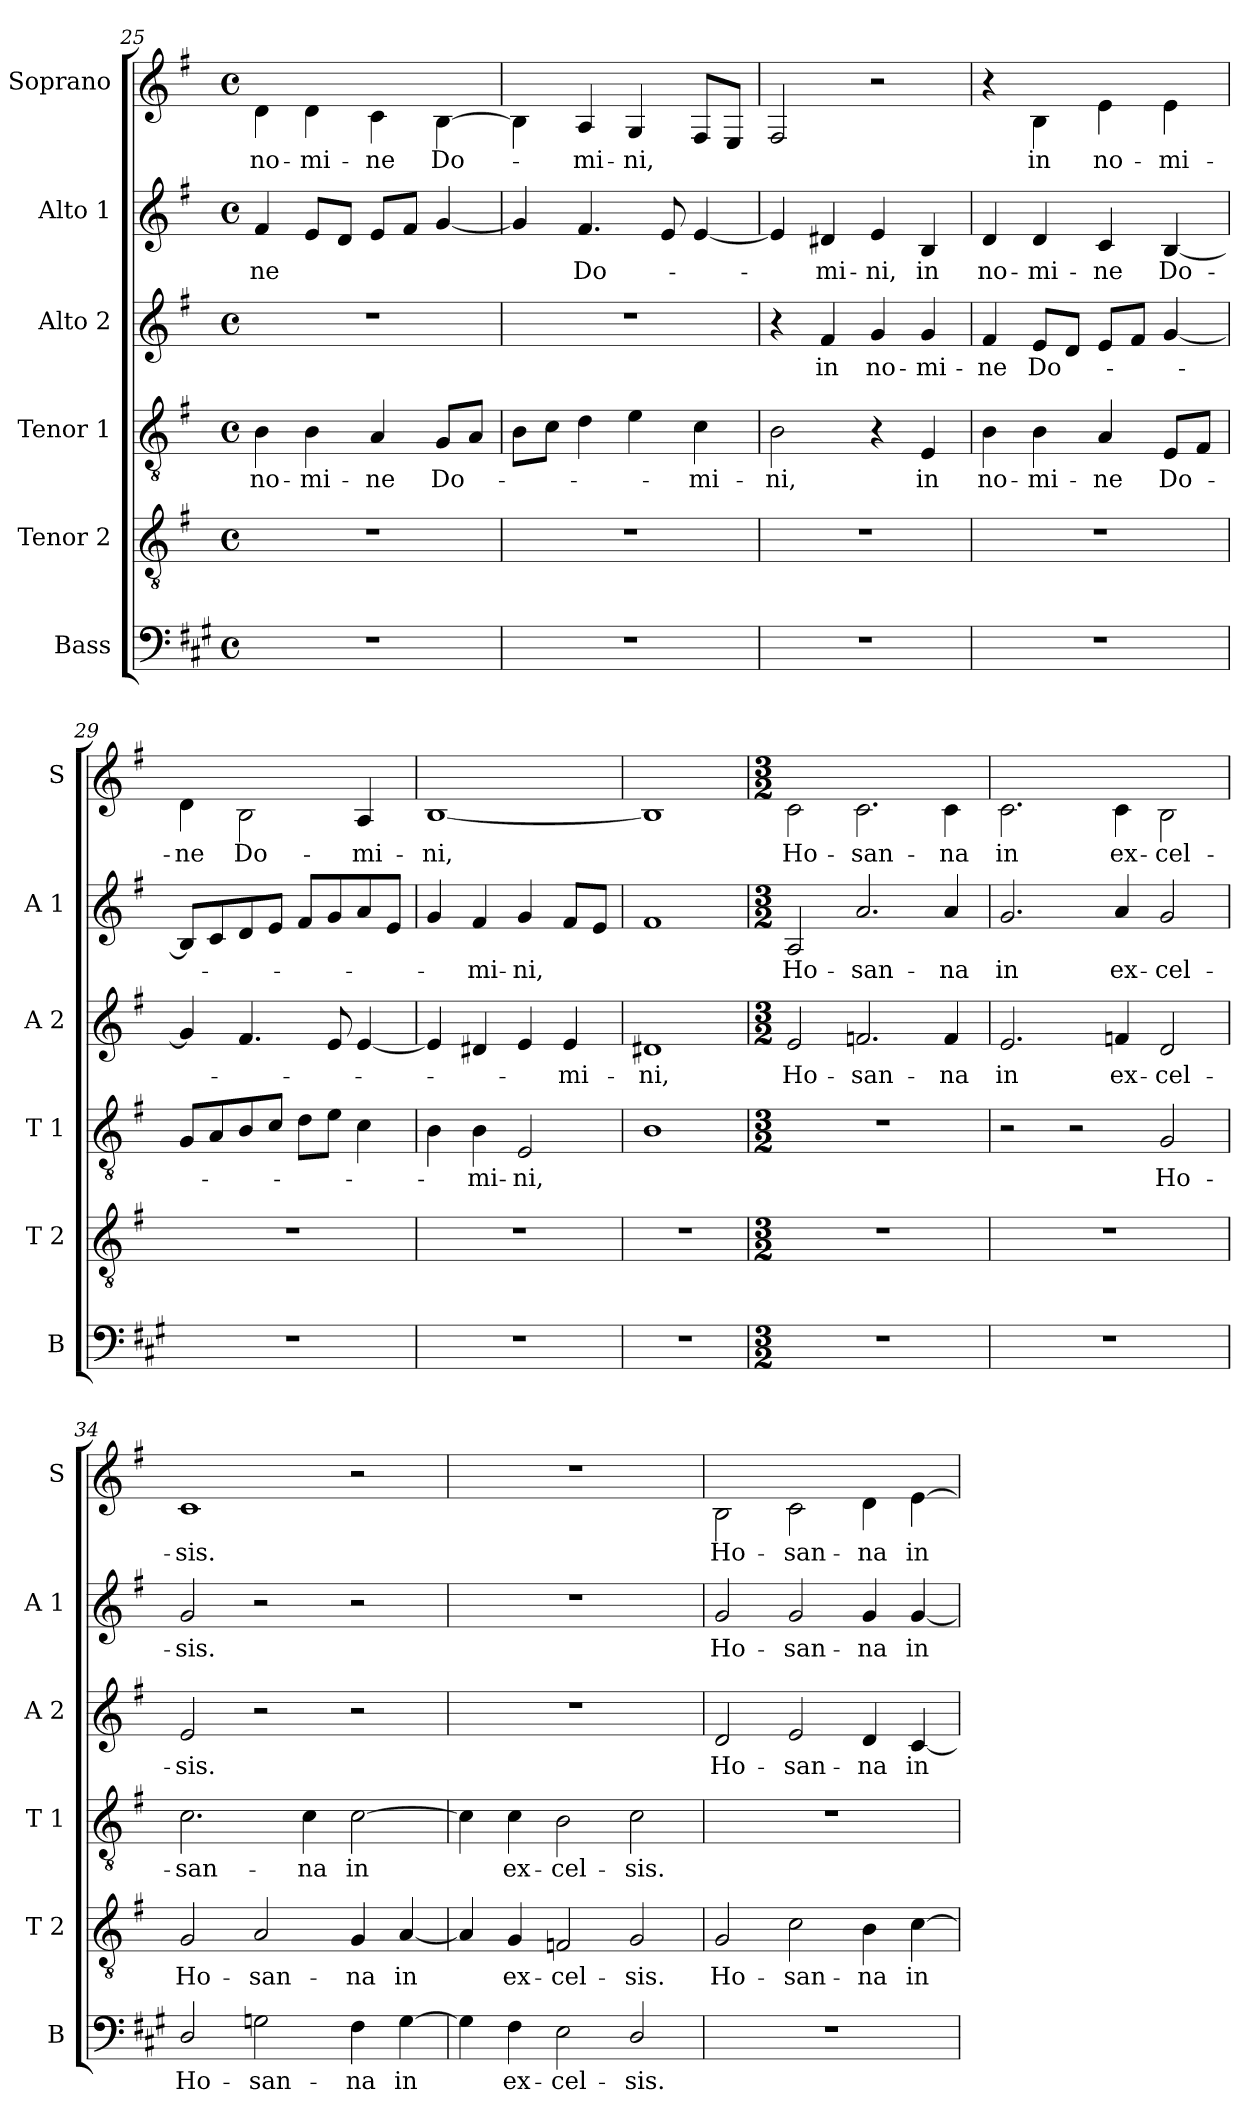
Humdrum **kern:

**kern	**text	**kern	**text	**kern	**text	**kern	**text	**kern	**text	**kern	**text
*part6	*part6	*part5	*part5	*part4	*part4	*part3	*part3	*part2	*part2	*part1	*part1
*staff6	*staff6	*staff5	*staff5	*staff4	*staff4	*staff3	*staff3	*staff2	*staff2	*staff1	*staff1
*I"Bass	*	*I"Tenor 2	*	*I"Tenor 1	*	*I"Alto 2	*	*I"Alto 1	*	*I"Soprano	*
*I'B	*	*I'T 2	*	*I'T 1	*	*I'A 2	*	*I'A 1	*	*I'S	*
*clefF4	*	*clefGv2	*	*clefGv2	*	*clefG2	*	*clefG2	*	*clefG2	*
*ITrd1c2	*	*	*	*	*	*	*	*	*	*ITrd-7c-12	*
*k[f#]	*	*k[f#]	*	*k[f#]	*	*k[f#]	*	*k[f#]	*	*k[f#]	*
*G:	*	*G:	*	*G:	*	*G:	*	*G:	*	*G:	*
*M4/4	*	*M4/4	*	*M4/4	*	*M4/4	*	*M4/4	*	*M4/4	*
*met(c)	*	*met(c)	*	*met(c)	*	*met(c)	*	*met(c)	*	*met(c)	*
=25	=25	=25	=25	=25	=25	=25	=25	=25	=25	=25	=25
1r	.	1r	.	4B\	no-	1r	.	4f#/	-ne	4dd\	no-
.	.	.	.	4B\	-mi-	.	.	8e/L	.	4dd\	-mi-
.	.	.	.	.	.	.	.	8d/J	.	.	.
.	.	.	.	4A/	-ne	.	.	8e/L	.	4cc\	-ne
.	.	.	.	.	.	.	.	8f#/J	.	.	.
.	.	.	.	8G/L	Do-	.	.	[4g/	.	[4b\	Do-
.	.	.	.	8A/J	.	.	.	.	.	.	.
!!LO:PB:g=z
=26	=26	=26	=26	=26	=26	=26	=26	=26	=26	=26	=26
1r	.	1r	.	8B\L	.	1r	.	4g/]	.	4b\]	.
.	.	.	.	8c\J	.	.	.	.	.	.	.
.	.	.	.	4d\	.	.	.	4.f#/	Do-	4a/	-mi-
.	.	.	.	4e\	.	.	.	.	.	4g/	-ni,
.	.	.	.	.	.	.	.	8e/	.	.	.
.	.	.	.	4c\	-mi-	.	.	[4e/	.	8f#/L	.
.	.	.	.	.	.	.	.	.	.	8e/J	.
=27	=27	=27	=27	=27	=27	=27	=27	=27	=27	=27	=27
1r	.	1r	.	2B\	-ni,	4r	.	4e/]	.	2f#/	.
.	.	.	.	.	.	4f#/	in	4d#X/	-mi-	.	.
.	.	.	.	4r	.	4g/	no-	4e/	-ni,	2r	.
.	.	.	.	4E/	in	4g/	-mi-	4B/	in	.	.
=28	=28	=28	=28	=28	=28	=28	=28	=28	=28	=28	=28
1r	.	1r	.	4B\	no-	4f#/	-ne	4d/	no-	4r	.
.	.	.	.	4B\	-mi-	8e/L	Do-	4d/	-mi-	4b\	in
.	.	.	.	.	.	8d/J	.	.	.	.	.
.	.	.	.	4A/	-ne	8e/L	.	4c/	-ne	4ee\	no-
.	.	.	.	.	.	8f#/J	.	.	.	.	.
.	.	.	.	8E/L	Do-	[4g/	.	[4B/	Do-	4ee\	-mi-
.	.	.	.	8F#/J	.	.	.	.	.	.	.
=29	=29	=29	=29	=29	=29	=29	=29	=29	=29	=29	=29
1r	.	1r	.	8G/L	.	4g/]	.	8B/L]	.	4dd\	-ne
.	.	.	.	8A/	.	.	.	8c/	.	.	.
.	.	.	.	8B/	.	4.f#/	.	8d/	.	2b\	Do-
.	.	.	.	8c/J	.	.	.	8e/J	.	.	.
.	.	.	.	8d\L	.	.	.	8f#/L	.	.	.
.	.	.	.	8e\J	.	8e/	.	8g/	.	.	.
.	.	.	.	4c\	.	[4e/	.	8a/	.	4a/	-mi-
.	.	.	.	.	.	.	.	8e/J	.	.	.
=30	=30	=30	=30	=30	=30	=30	=30	=30	=30	=30	=30
1r	.	1r	.	4B\	.	4e/]	.	4g/	.	[1b	-ni,
.	.	.	.	4B\	-mi-	4d#X/	.	4f#/	-mi-	.	.
.	.	.	.	2E/	-ni,	4e/	.	4g/	-ni,	.	.
.	.	.	.	.	.	4e/	-mi-	8f#/L	.	.	.
.	.	.	.	.	.	.	.	8e/J	.	.	.
=31	=31	=31	=31	=31	=31	=31	=31	=31	=31	=31	=31
1r	.	1r	.	1B	.	1d#X	-ni,	1f#	.	1b]	.
!!LO:LB:g=z
=32	=32	=32	=32	=32	=32	=32	=32	=32	=32	=32	=32
*M3/2	*	*M3/2	*	*M3/2	*	*M3/2	*	*M3/2	*	*M3/2	*
1.r	.	1.r	.	1.r	.	2e/	Ho-	2A/	Ho-	2cc\	Ho-
.	.	.	.	.	.	2.fn/	-san-	2.a/	-san-	2.cc\	-san-
.	.	.	.	.	.	4f/	-na	4a/	-na	4cc\	-na
=33	=33	=33	=33	=33	=33	=33	=33	=33	=33	=33	=33
1.r	.	1.r	.	2r	.	2.e/	in	2.g/	in	2.cc\	in
.	.	.	.	2r	.	.	.	.	.	.	.
.	.	.	.	.	.	4fn/	ex-	4a/	ex-	4cc\	ex-
.	.	.	.	2G/	Ho-	2d/	-cel-	2g/	-cel-	2b\	-cel-
=34	=34	=34	=34	=34	=34	=34	=34	=34	=34	=34	=34
2C/	Ho-	2G/	Ho-	2.c\	-san-	2e/	-sis.	2g/	-sis.	1cc	-sis.
2Fn\	-san-	2A/	-san-	.	.	2r	.	2r	.	.	.
.	.	.	.	4c\	-na	.	.	.	.	.	.
4E\	-na	4G/	-na	[2c\	in	2r	.	2r	.	2r	.
[4F\	in	[4A/	in	.	.	.	.	.	.	.	.
=35	=35	=35	=35	=35	=35	=35	=35	=35	=35	=35	=35
4F\]	.	4A/]	.	4c\]	.	1.r	.	1.r	.	1.r	.
4E\	ex-	4G/	ex-	4c\	ex-	.	.	.	.	.	.
2D\	-cel-	2Fn/	-cel-	2B\	-cel-	.	.	.	.	.	.
2C/	-sis.	2G/	-sis.	2c\	-sis.	.	.	.	.	.	.
!!LO:PB:g=z
=36	=36	=36	=36	=36	=36	=36	=36	=36	=36	=36	=36
1.r	.	2G/	Ho-	1.r	.	2d/	Ho-	2g/	Ho-	2b\	Ho-
.	.	2c\	-san-	.	.	2e/	-san-	2g/	-san-	2cc\	-san-
.	.	4B\	-na	.	.	4d/	-na	4g/	-na	4dd\	-na
.	.	[4c\	in	.	.	[4c/	in	[4g/	in	[4ee\	in
=	=	=	=	=	=	=	=	=	=	=	=
*-	*-	*-	*-	*-	*-	*-	*-	*-	*-	*-	*-
